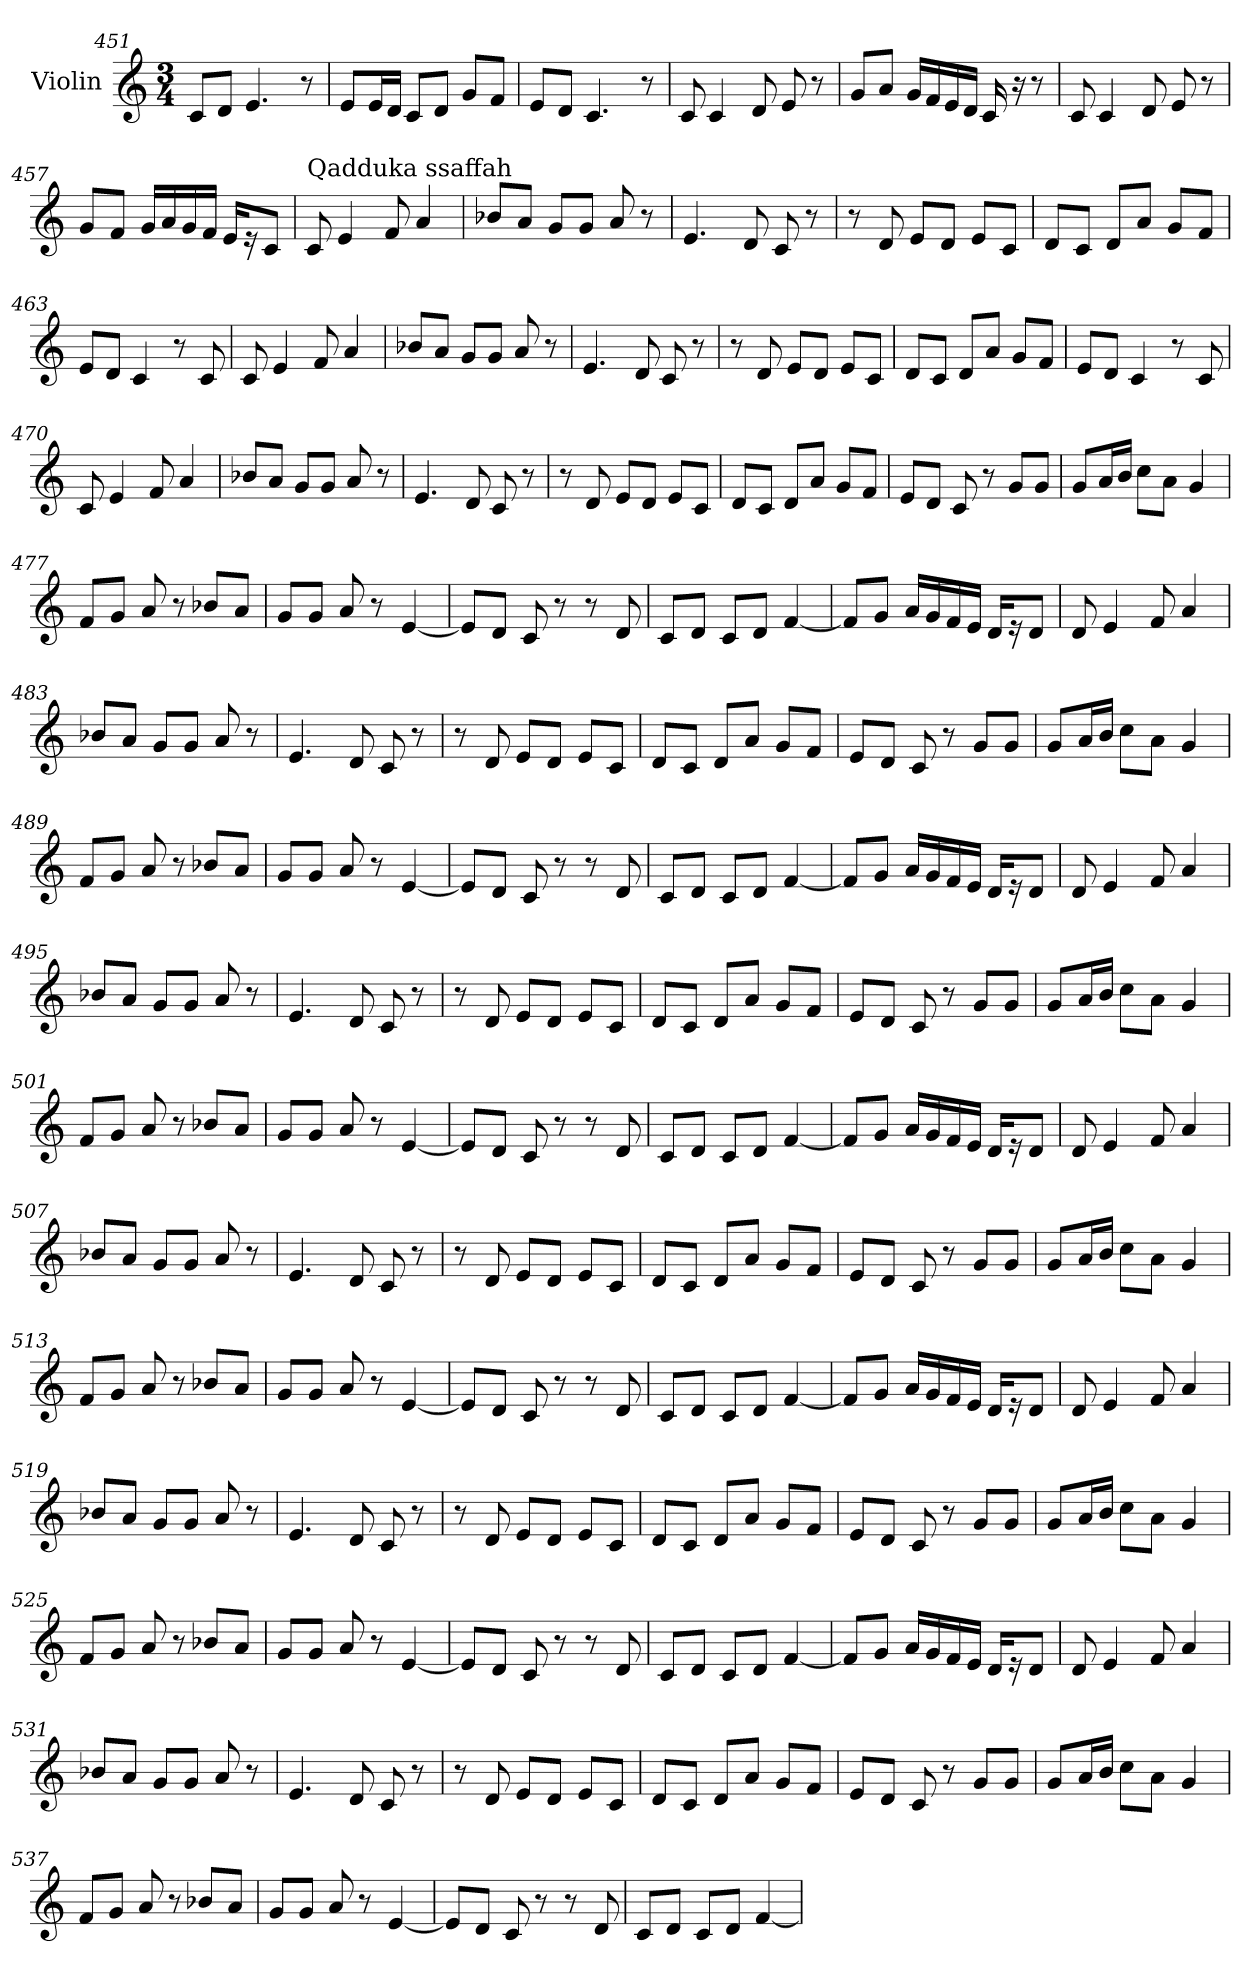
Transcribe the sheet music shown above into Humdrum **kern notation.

**kern
*part1
*staff1
*I"Violin
!!LO:LB:g=z
*clefG2
*k[]
*M3/4
=451
8c/L
8d/J
4.e/
8r
=452
8e/L
16e/L
16d/JJ
8c/L
8d/J
8g/L
8f/J
=453
8e/L
8d/J
4.c/
8r
=454
8c/
4c/
8d/
8e/
8r
=455
8g/L
8a/J
16g/LL
16f/
16e/
16d/JJ
16c/
16r
8r
=456
8c/
4c/
8d/
8e/
8r
!!LO:LB:g=z
=457
8g/L
8f/J
16g/LL
16a/
16g/
16f/JJ
16e/KL
16r
8c/J
=458
!LO:TX:a:t=Qadduka ssaffah
8c/
4e/
8f/
4a/
=459
8b-X/L
8a/J
8g/L
8g/J
8a/
8r
=460
4.e/
8d/
8c/
8r
=461
8r
8d/
8e/L
8d/J
8e/L
8c/J
=462
8d/L
8c/J
8d/L
8a/J
8g/L
8f/J
!!LO:LB:g=z
=463
8e/L
8d/J
4c/
8r
8c/
=464
8c/
4e/
8f/
4a/
=465
8b-X/L
8a/J
8g/L
8g/J
8a/
8r
=466
4.e/
8d/
8c/
8r
=467
8r
8d/
8e/L
8d/J
8e/L
8c/J
=468
8d/L
8c/J
8d/L
8a/J
8g/L
8f/J
!!LO:LB:g=z
=469
8e/L
8d/J
4c/
8r
8c/
=470
8c/
4e/
8f/
4a/
=471
8b-X/L
8a/J
8g/L
8g/J
8a/
8r
=472
4.e/
8d/
8c/
8r
=473
8r
8d/
8e/L
8d/J
8e/L
8c/J
=474
8d/L
8c/J
8d/L
8a/J
8g/L
8f/J
!!LO:LB:g=z
=475
8e/L
8d/J
8c/
8r
8g/L
8g/J
=476
8g/L
16a/L
16b/JJ
8cc\L
8a\J
4g/
=477
8f/L
8g/J
8a/
8r
8b-X/L
8a/J
=478
8g/L
8g/J
8a/
8r
[4e/
=479
8e/L]
8d/J
8c/
8r
8r
8d/
=480
8c/L
8d/J
8c/L
8d/J
[4f/
!!LO:PB:g=z
=481
8f/L]
8g/J
16a/LL
16g/
16f/
16e/JJ
16d/KL
16r
8d/J
=482
8d/
4e/
8f/
4a/
=483
8b-X/L
8a/J
8g/L
8g/J
8a/
8r
=484
4.e/
8d/
8c/
8r
=485
8r
8d/
8e/L
8d/J
8e/L
8c/J
=486
8d/L
8c/J
8d/L
8a/J
8g/L
8f/J
!!LO:LB:g=z
=487
8e/L
8d/J
8c/
8r
8g/L
8g/J
=488
8g/L
16a/L
16b/JJ
8cc\L
8a\J
4g/
=489
8f/L
8g/J
8a/
8r
8b-X/L
8a/J
=490
8g/L
8g/J
8a/
8r
[4e/
=491
8e/L]
8d/J
8c/
8r
8r
8d/
=492
8c/L
8d/J
8c/L
8d/J
[4f/
!!LO:LB:g=z
=493
8f/L]
8g/J
16a/LL
16g/
16f/
16e/JJ
16d/KL
16r
8d/J
=494
8d/
4e/
8f/
4a/
=495
8b-X/L
8a/J
8g/L
8g/J
8a/
8r
=496
4.e/
8d/
8c/
8r
=497
8r
8d/
8e/L
8d/J
8e/L
8c/J
=498
8d/L
8c/J
8d/L
8a/J
8g/L
8f/J
!!LO:LB:g=z
=499
8e/L
8d/J
8c/
8r
8g/L
8g/J
=500
8g/L
16a/L
16b/JJ
8cc\L
8a\J
4g/
=501
8f/L
8g/J
8a/
8r
8b-X/L
8a/J
=502
8g/L
8g/J
8a/
8r
[4e/
=503
8e/L]
8d/J
8c/
8r
8r
8d/
=504
8c/L
8d/J
8c/L
8d/J
[4f/
!!LO:LB:g=z
=505
8f/L]
8g/J
16a/LL
16g/
16f/
16e/JJ
16d/KL
16r
8d/J
=506
8d/
4e/
8f/
4a/
=507
8b-X/L
8a/J
8g/L
8g/J
8a/
8r
=508
4.e/
8d/
8c/
8r
=509
8r
8d/
8e/L
8d/J
8e/L
8c/J
=510
8d/L
8c/J
8d/L
8a/J
8g/L
8f/J
!!LO:LB:g=z
=511
8e/L
8d/J
8c/
8r
8g/L
8g/J
=512
8g/L
16a/L
16b/JJ
8cc\L
8a\J
4g/
=513
8f/L
8g/J
8a/
8r
8b-X/L
8a/J
=514
8g/L
8g/J
8a/
8r
[4e/
=515
8e/L]
8d/J
8c/
8r
8r
8d/
=516
8c/L
8d/J
8c/L
8d/J
[4f/
!!LO:LB:g=z
=517
8f/L]
8g/J
16a/LL
16g/
16f/
16e/JJ
16d/KL
16r
8d/J
=518
8d/
4e/
8f/
4a/
=519
8b-X/L
8a/J
8g/L
8g/J
8a/
8r
=520
4.e/
8d/
8c/
8r
=521
8r
8d/
8e/L
8d/J
8e/L
8c/J
=522
8d/L
8c/J
8d/L
8a/J
8g/L
8f/J
!!LO:LB:g=z
=523
8e/L
8d/J
8c/
8r
8g/L
8g/J
=524
8g/L
16a/L
16b/JJ
8cc\L
8a\J
4g/
=525
8f/L
8g/J
8a/
8r
8b-X/L
8a/J
=526
8g/L
8g/J
8a/
8r
[4e/
=527
8e/L]
8d/J
8c/
8r
8r
8d/
=528
8c/L
8d/J
8c/L
8d/J
[4f/
!!LO:PB:g=z
=529
8f/L]
8g/J
16a/LL
16g/
16f/
16e/JJ
16d/KL
16r
8d/J
=530
8d/
4e/
8f/
4a/
=531
8b-X/L
8a/J
8g/L
8g/J
8a/
8r
=532
4.e/
8d/
8c/
8r
=533
8r
8d/
8e/L
8d/J
8e/L
8c/J
=534
8d/L
8c/J
8d/L
8a/J
8g/L
8f/J
!!LO:LB:g=z
=535
8e/L
8d/J
8c/
8r
8g/L
8g/J
=536
8g/L
16a/L
16b/JJ
8cc\L
8a\J
4g/
=537
8f/L
8g/J
8a/
8r
8b-X/L
8a/J
=538
8g/L
8g/J
8a/
8r
[4e/
=539
8e/L]
8d/J
8c/
8r
8r
8d/
=540
8c/L
8d/J
8c/L
8d/J
[4f/
=
*-
